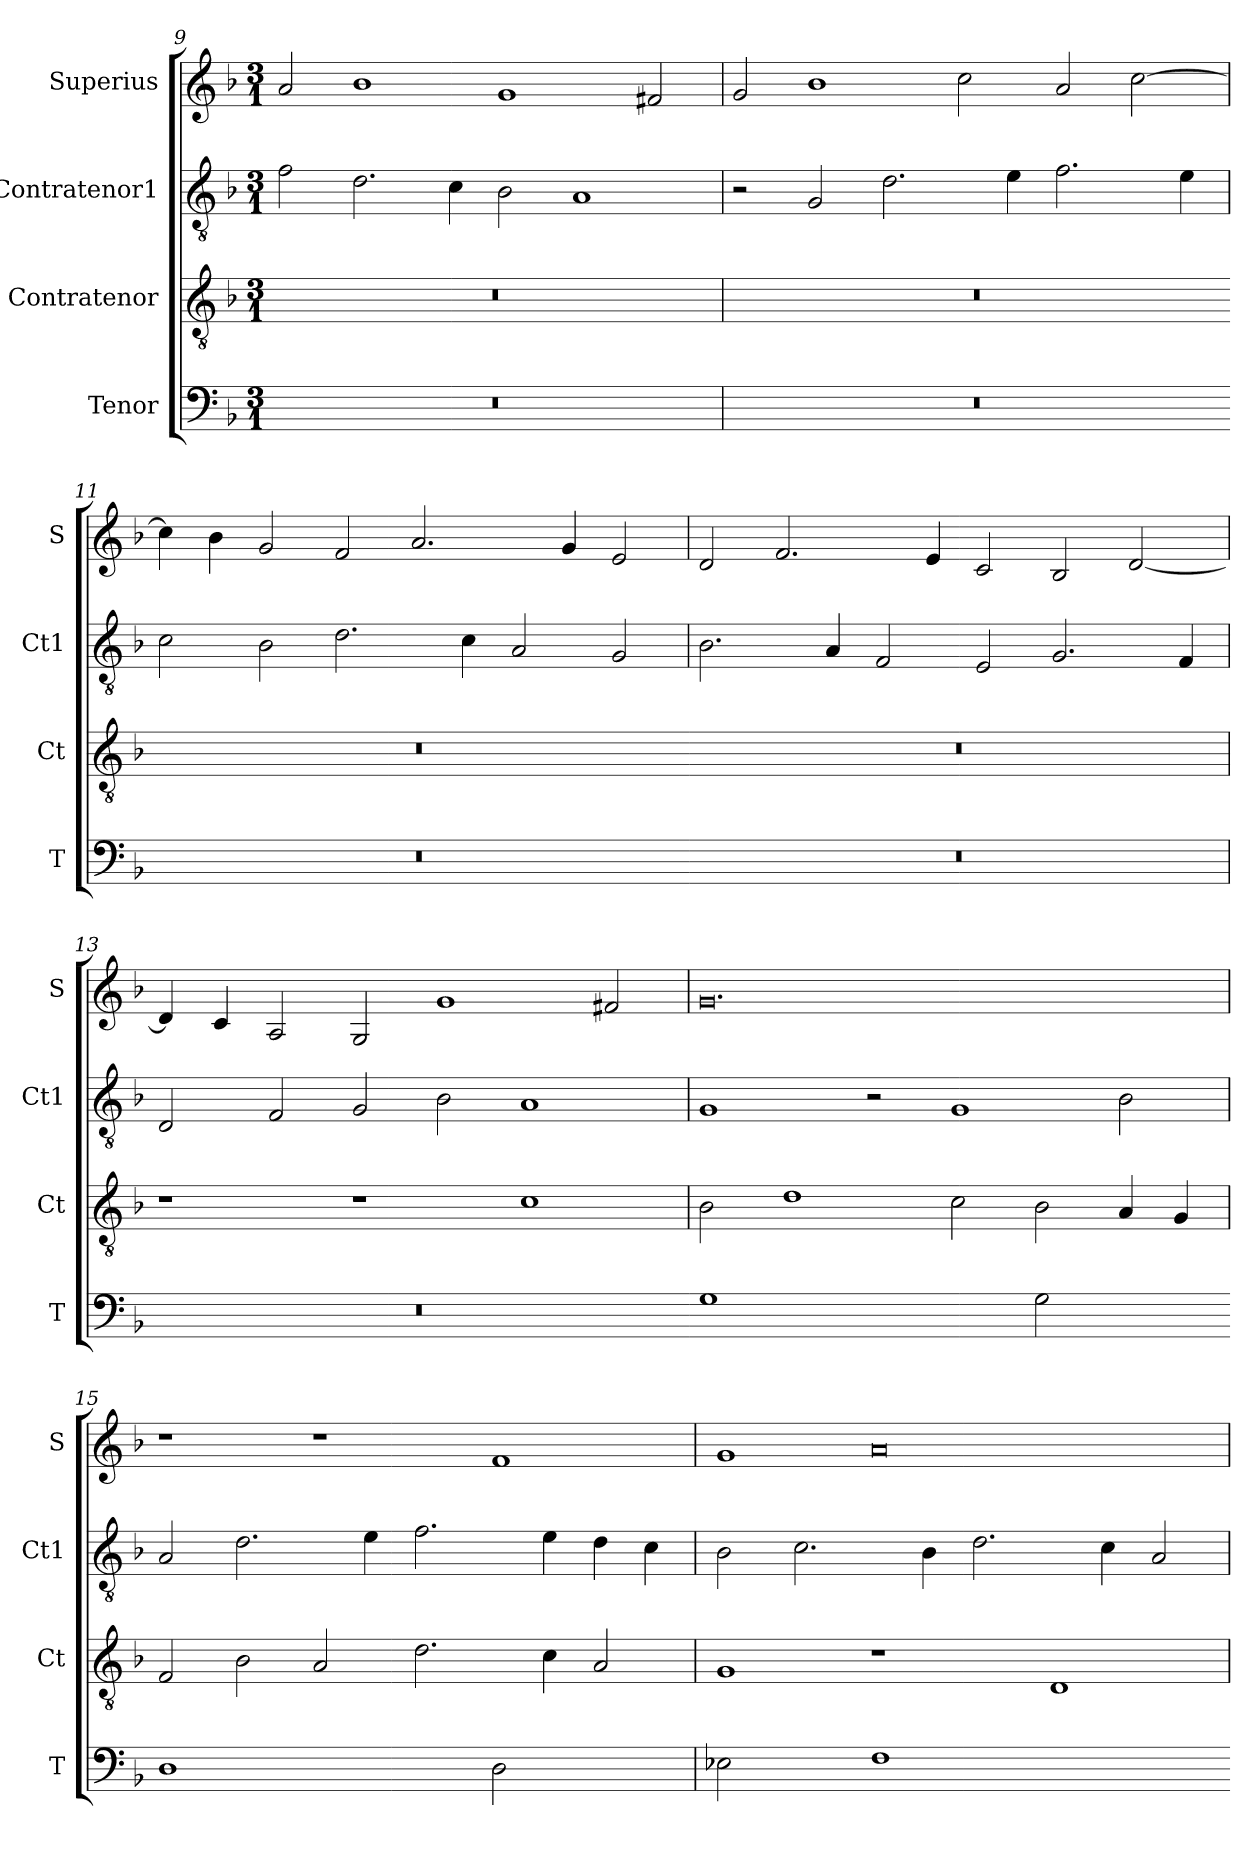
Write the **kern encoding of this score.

**kern	**kern	**kern	**kern
*part4	*part3	*part2	*part1
*staff4	*staff3	*staff2	*staff1
*I"Tenor	*I"Contratenor	*I"Contratenor1	*I"Superius
*I'T	*I'Ct	*I'Ct1	*I'S
*clefF4	*clefGv2	*clefGv2	*clefG2
*k[b-]	*k[b-]	*k[b-]	*k[b-]
*M3/1	*M3/1	*M3/1	*M3/1
=9	=9	=9	=9
!LO:N:vis=1.	!	!	!
0.r	0.r	2f\	2a/
.	.	2.d\	1b-
.	.	4c\	.
.	.	2B-\	1g
.	.	1A	.
.	.	.	2f#X/
=10	=10	=10	=10
!LO:N:vis=1.	!	!	!
0.r	0.r	2r	2g/
.	.	2G/	1b-
.	.	2.d\	.
.	.	.	2cc\
.	.	4e\	.
.	.	2.f\	2a/
.	.	.	[2cc\
.	.	4e\	.
=11-	=11	=11	=11
!LO:N:vis=1.	!	!	!
0.r	0.r	2c\	4cc\]
.	.	.	4b-\
.	.	2B-\	2g/
.	.	2.d\	2f/
.	.	.	2.a/
.	.	4c\	.
.	.	2A/	.
.	.	.	4g/
.	.	2G/	2e/
=12-	=12	=12	=12
!LO:N:vis=1.	!	!	!
0.r	0.r	2.B-\	2d/
.	.	.	2.f/
.	.	4A/	.
.	.	2F/	.
.	.	.	4e/
.	.	2E/	2c/
.	.	2.G/	2B-/
.	.	.	[2d/
.	.	4F/	.
=13	=13	=13	=13
!LO:N:vis=1.	!	!	!
0.r	1r	2D/	4d/]
.	.	.	4c/
.	.	2F/	2A/
.	1r	2G/	2G/
.	.	2B-\	1g
.	1c	1A	.
.	.	.	2f#X/
=14-	=14	=14	=14
!LO:N:vis=1	!	!	!
0G	2B-\	1G	0.g
.	1d	.	.
.	.	2r	.
.	2c\	1G	.
!LO:N:vis=2	!	!	!
1G	2B-\	.	.
.	4A/	2B-\	.
.	4G/	.	.
=15-	=15	=15	=15
!LO:N:vis=1	!	!	!
0D	2F/	2A/	1r
.	2B-\	2.d\	.
.	2A/	.	1r
.	.	4e\	.
.	2.d\	2.f\	.
!LO:N:vis=2	!	!	!
1D	.	.	1f
.	4c\	4e\	.
.	2A/	4d\	.
.	.	4c\	.
=16	=16	=16	=16
!LO:N:vis=2	!	!	!
1E-X	1G	2B-\	1g
.	.	2.c\	.
!LO:N:vis=1	!	!	!
0F	1r	.	0a
.	.	4B-\	.
.	.	2.d\	.
.	1D	.	.
.	.	4c\	.
.	.	2A/	.
=-	=	=	=
*-	*-	*-	*-
